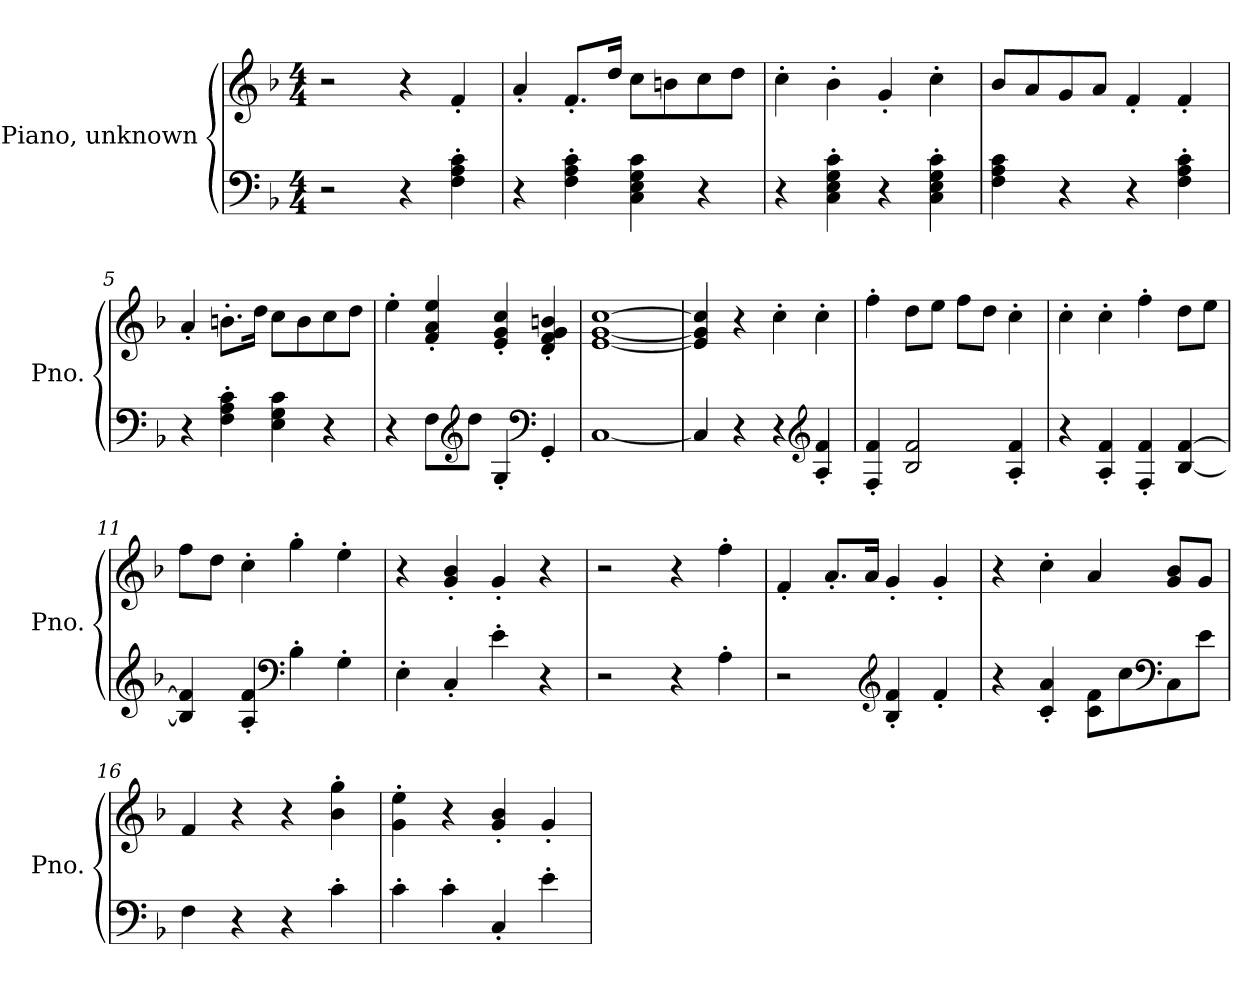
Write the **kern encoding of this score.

**kern	**kern
*part1	*part1
*staff2	*staff1
*I"Piano, unknown	*
*I'Pno.	*
*clefF4	*clefG2
*k[b-]	*k[b-]
*M4/4	*M4/4
*MM120	*MM120
=1	=1
2r	2r
4r	4r
4F\' 4A\' 4c\'	4f'/
=2	=2
4r	4a'/
4F\' 4A\' 4c\'	8.f'/L
.	16dd/Jk
4C\ 4E\ 4G\ 4c\	8cc\L
.	8bn\
4r	8cc\
.	8dd\J
=3	=3
4r	4cc'\
4C\' 4E\' 4G\' 4c\'	4b-'\
4r	4g'/
4C\' 4E\' 4G\' 4c\'	4cc'\
=4	=4
4F\ 4A\ 4c\	8b-/L
.	8a/
4r	8g/
.	8a/J
4r	4f'/
4F\' 4A\' 4c\'	4f'/
=5	=5
4r	4a'/
4F\' 4A\' 4c\'	8.bn'\L
.	16dd\Jk
4E\ 4G\ 4c\	8cc\L
.	8b\
4r	8cc\
.	8dd\J
=6	=6
4r	4ee'\
8F\L	4f/' 4a/' 4ee/'
*clefG2	*
8dd\J	.
4G'/	4e/' 4g/' 4cc/'
*clefF4	*
4GG'/	4d/' 4f/' 4g/' 4bn/'
!!LO:LB:g=z
=7	=7
[1C	[1e [1g [1cc
=8	=8
4C/]	4e/] 4g/] 4cc/]
4r	4r
4r	4cc'\
*clefG2	*
4A/' 4f/'	4cc'\
=9	=9
4F/' 4f/'	4ff'\
2B-/ 2f/	8dd\L
.	8ee\J
.	8ff\L
.	8dd\J
4A/' 4f/'	4cc'\
=10	=10
4r	4cc'\
4A/' 4f/'	4cc'\
4F/' 4f/'	4ff'\
[4B-/ [4f/	8dd\L
.	8ee\J
=11	=11
4B-/] 4f/]	8ff\L
.	8dd\J
4A/' 4f/'	4cc'\
*clefF4	*
4B-'\	4gg'\
4G'\	4ee'\
=12	=12
4E'\	4r
4C'/	4g/' 4b-/'
4e'\	4g'/
4r	4r
=13	=13
2r	2r
4r	4r
4A'\	4ff'\
!!LO:LB:g=z
=14	=14
2r	4f'/
.	8.a'/L
.	16a/Jk
*clefG2	*
4B-/' 4f/'	4g'/
4f'/	4g'/
=15	=15
4r	4r
4c/' 4a/'	4cc'\
8c\ 8f\L	4a/
8cc\	.
*clefF4	*
8C\	8g/ 8b-/L
8e\J	8g/J
=16	=16
4F\	4f/
4r	4r
4r	4r
4c'\	4b-\' 4gg\'
=17	=17
4c'\	4g\' 4ee\'
4c'\	4r
4C'/	4g/' 4b-/'
4e'\	4g'/
=	=
*-	*-
